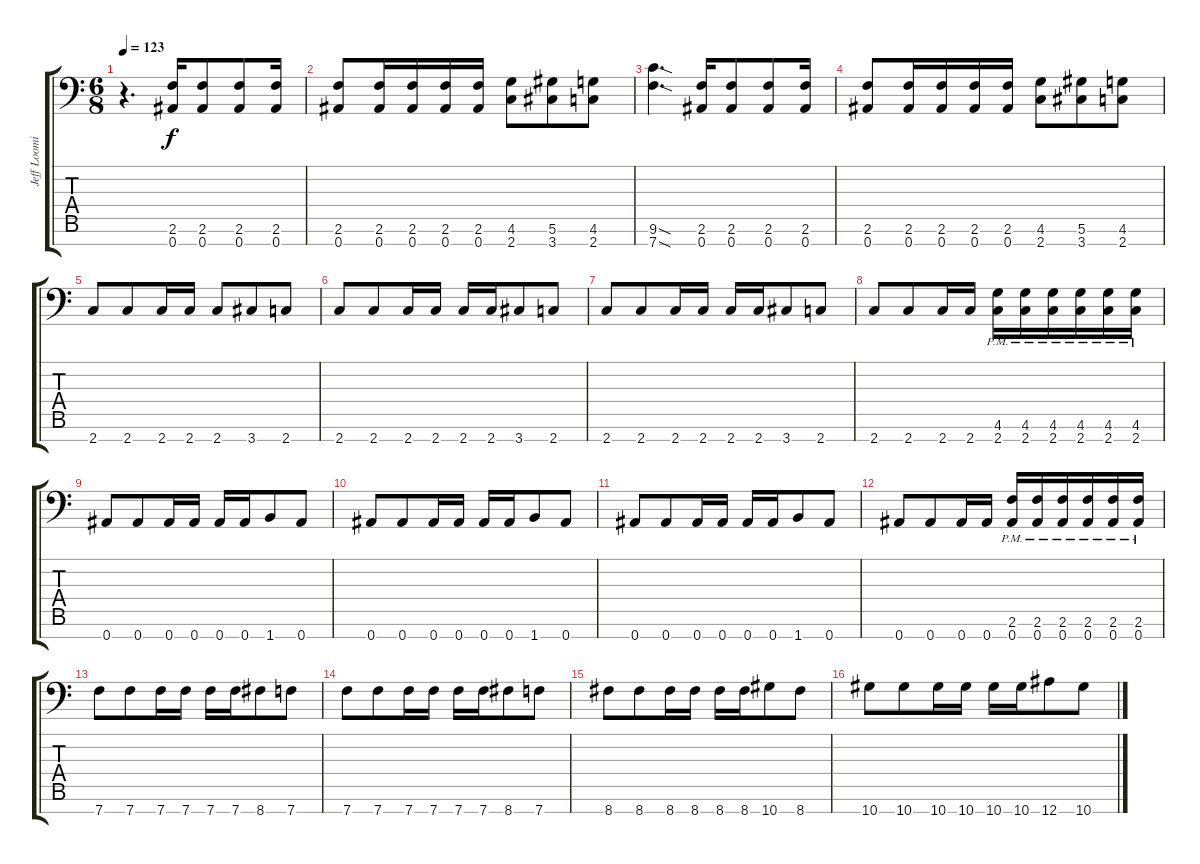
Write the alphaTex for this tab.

\track ("Jeff Loomis Rhythm" "Jeff Loomi") {instrument distortionguitar}
\staff {score tabs}
\tuning (Eb4 Bb3 Gb3 Db3 Ab2 Eb2 Bb1) {hide}
\ts (6 8)
\tempo 123
\clef f4
\ks c
r.4{d dy f} (2.6 0.7).16 (2.6 0.7).8 (2.6 0.7).8 (2.6 0.7).16 |
(2.6 0.7).8 (2.6 0.7).16 (2.6 0.7).16 (2.6 0.7).16 (2.6 0.7).16 (4.6 2.7).8 (5.6 3.7).8 (4.6 2.7).8 |
(9.6{sod} 7.7{sod}).4{d} (2.6 0.7).16 (2.6 0.7).8 (2.6 0.7).8 (2.6 0.7).16 |
(2.6 0.7).8 (2.6 0.7).16 (2.6 0.7).16 (2.6 0.7).16 (2.6 0.7).16 (4.6 2.7).8 (5.6 3.7).8 (4.6 2.7).8 |
2.7.8 2.7.8 2.7.16 2.7.16 2.7.8 3.7.8 2.7.8 |
2.7.8 2.7.8 2.7.16 2.7.16 2.7.16 2.7.16 3.7.8 2.7.8 |
2.7.8 2.7.8 2.7.16 2.7.16 2.7.16 2.7.16 3.7.8 2.7.8 |
2.7.8 2.7.8 2.7.16 2.7.16 (4.6{pm} 2.7{pm}).16 (4.6{pm} 2.7{pm}).16 (4.6{pm} 2.7{pm}).16 (4.6{pm} 2.7{pm}).16 (4.6{pm} 2.7{pm}).16 (4.6{pm} 2.7{pm}).16 |
0.7.8 0.7.8 0.7.16 0.7.16 0.7.16 0.7.16 1.7.8 0.7.8 |
0.7.8 0.7.8 0.7.16 0.7.16 0.7.16 0.7.16 1.7.8 0.7.8 |
0.7.8 0.7.8 0.7.16 0.7.16 0.7.16 0.7.16 1.7.8 0.7.8 |
0.7.8 0.7.8 0.7.16 0.7.16 (2.6{pm} 0.7{pm}).16 (2.6{pm} 0.7{pm}).16 (2.6{pm} 0.7{pm}).16 (2.6{pm} 0.7{pm}).16 (2.6{pm} 0.7{pm}).16 (2.6 0.7{pm}).16 |
7.7.8 7.7.8 7.7.16 7.7.16 7.7.16 7.7.16 8.7.8 7.7.8 |
7.7.8 7.7.8 7.7.16 7.7.16 7.7.16 7.7.16 8.7.8 7.7.8 |
8.7.8 8.7.8 8.7.16 8.7.16 8.7.16 8.7.16 10.7.8 8.7.8 |
10.7.8 10.7.8 10.7.16 10.7.16 10.7.16 10.7.16 12.7.8 10.7.8
